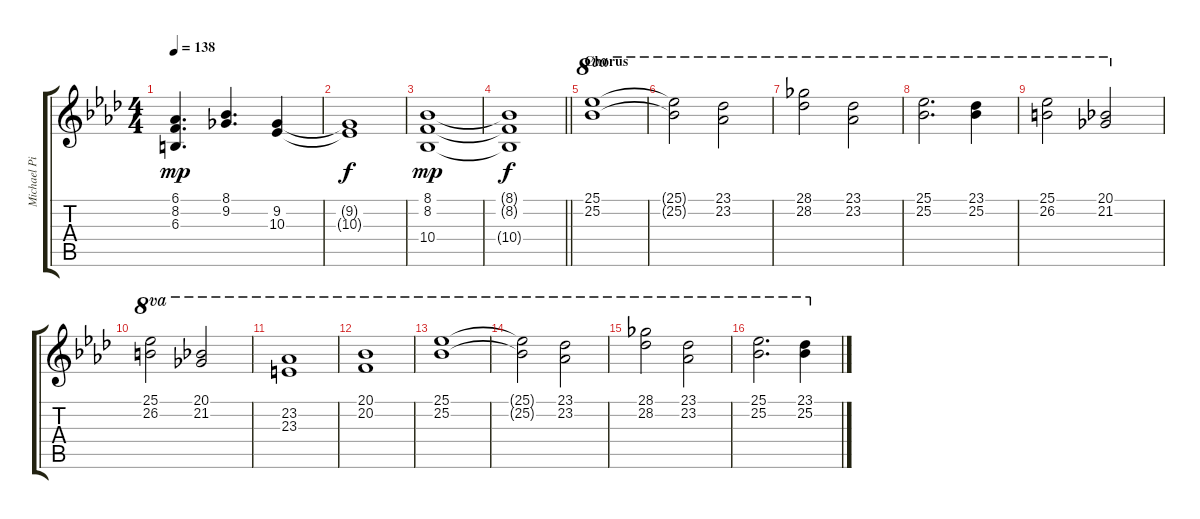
\track ("Michael Pinnella (keyboard)" "Michael Pi") {instrument stringensemble1}
\staff {score tabs}
\tuning (D4 A3 F3 C3 G2 D2) {hide}
\ts (4 4)
\tempo 138
\clef g2
\ks fminor
(6.1 8.2 6.3).4{d dy mp} (8.1 9.2).4{d} (9.2 10.3).4 |
(9.2{t} 10.3{t}).1{dy f} |
(8.1 8.2 10.4).1{dy mp} |
\barLineRight lightlight
(8.1{t} 8.2{t} 10.4{t}).1{dy f} |
\section ("" "Chorus")
(25.1 25.2).1{ot 8va volume 9} |
(25.1{t} 25.2{t}).2{ot 8va} (23.1 23.2).2{ot 8va} |
(28.1 28.2).2{ot 8va} (23.1 23.2).2{ot 8va} |
(25.1 25.2).2{d ot 8va} (23.1 25.2).4{ot 8va} |
(25.1 26.2).2{ot 8va} (20.1 21.2).2{ot 8va} |
(25.1 26.2).2{ot 8va} (20.1 21.2).2{ot 8va} |
(23.2 23.3).1{ot 8va} |
(20.1 20.2).1{ot 8va} |
(25.1 25.2).1{ot 8va} |
(25.1{t} 25.2{t}).2{ot 8va} (23.1 23.2).2{ot 8va} |
(28.1 28.2).2{ot 8va} (23.1 23.2).2{ot 8va} |
(25.1 25.2).2{d ot 8va} (23.1 25.2).4{ot 8va}
